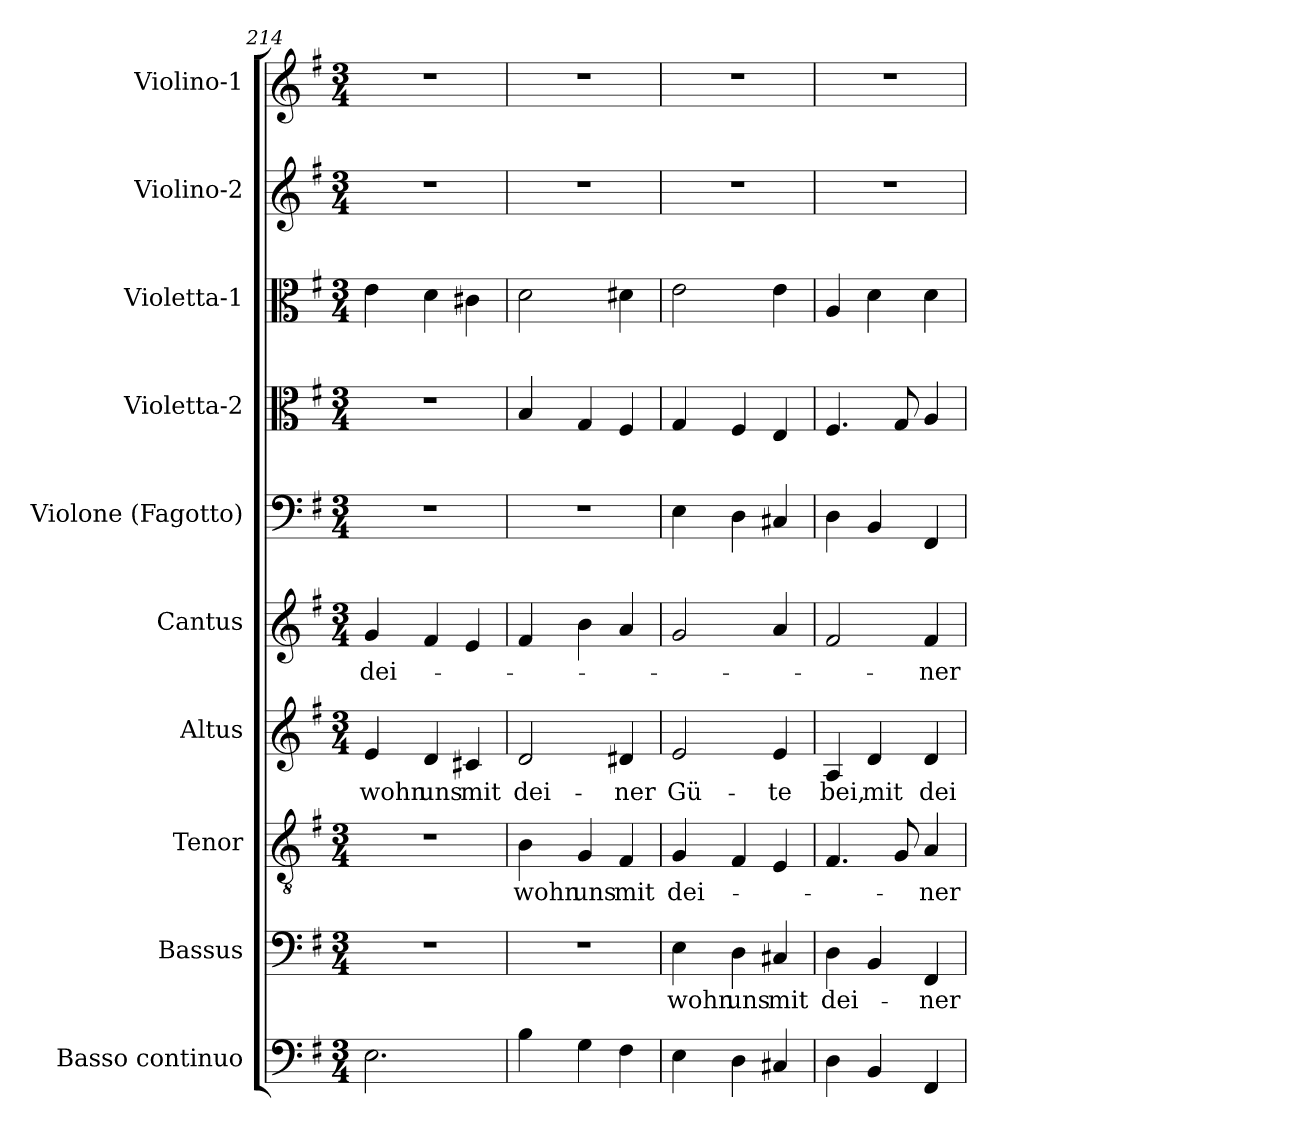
**kern	**kern	**text	**kern	**text	**kern	**text	**kern	**text	**kern	**kern	**kern	**kern	**kern
*part10	*part9	*part9	*part8	*part8	*part7	*part7	*part6	*part6	*part5	*part4	*part3	*part2	*part1
*staff10	*staff9	*staff9	*staff8	*staff8	*staff7	*staff7	*staff6	*staff6	*staff5	*staff4	*staff3	*staff2	*staff1
*I"Basso continuo	*I"Bassus	*	*I"Tenor	*	*I"Altus	*	*I"Cantus	*	*I"Violone (Fagotto)	*I"Violetta-2	*I"Violetta-1	*I"Violino-2	*I"Violino-1
*I'BC2	*I'B	*	*I'T	*	*I'A	*	*I'C	*	*I'Vn	*I'Va2	*I'Va1	*I'Vi2	*I'Vi1
*clefF4	*clefF4	*	*clefGv2	*	*clefG2	*	*clefG2	*	*clefF4	*clefC3	*clefC3	*clefG2	*clefG2
*k[f#]	*k[f#]	*	*k[f#]	*	*k[f#]	*	*k[f#]	*	*k[f#]	*k[f#]	*k[f#]	*k[f#]	*k[f#]
*G:	*G:	*	*G:	*	*G:	*	*G:	*	*G:	*G:	*G:	*G:	*G:
*M3/4	*M3/4	*	*M3/4	*	*M3/4	*	*M3/4	*	*M3/4	*M3/4	*M3/4	*M3/4	*M3/4
=214	=214	=214	=214	=214	=214	=214	=214	=214	=214	=214	=214	=214	=214
!	!	!	!	!	!	!LO:LY:b	!	!	!	!	!	!	!
!	!	!	!	!	!	!	!	!LO:LY:b	!	!	!	!	!
2.E\	2.r	.	2.r	.	4e/	wohn	4g/	dei-	2.r	2.r	4e\	2.r	2.r
!	!	!	!	!	!	!LO:LY:b	!	!	!	!	!	!	!
.	.	.	.	.	4d/	uns	4f#/	.	.	.	4d\	.	.
!	!	!	!	!	!	!LO:LY:b	!	!	!	!	!	!	!
.	.	.	.	.	4c#X/	mit	4e/	.	.	.	4c#X\	.	.
!!LO:LB:g=z
=215	=215	=215	=215	=215	=215	=215	=215	=215	=215	=215	=215	=215	=215
!	!	!	!	!LO:LY:b	!	!	!	!	!	!	!	!	!
!	!	!	!	!	!	!LO:LY:b	!	!	!	!	!	!	!
4B\	2.r	.	4B\	wohn	2d/	dei-	4f#/	.	2.r	4B/	2d\	2.r	2.r
!	!	!	!	!LO:LY:b	!	!	!	!	!	!	!	!	!
4G\	.	.	4G/	uns	.	.	4b\	.	.	4G/	.	.	.
!	!	!	!	!LO:LY:b	!	!	!	!	!	!	!	!	!
!	!	!	!	!	!	!LO:LY:b	!	!	!	!	!	!	!
4F#\	.	.	4F#/	mit	4d#X/	-ner	4a/	.	.	4F#/	4d#X\	.	.
=216	=216	=216	=216	=216	=216	=216	=216	=216	=216	=216	=216	=216	=216
!	!	!LO:LY:b	!	!	!	!	!	!	!	!	!	!	!
!	!	!	!	!LO:LY:b	!	!	!	!	!	!	!	!	!
!	!	!	!	!	!	!LO:LY:b	!	!	!	!	!	!	!
4E\	4E\	wohn	4G/	dei-	2e/	Gü-	2g/	.	4E\	4G/	2e\	2.r	2.r
!	!	!LO:LY:b	!	!	!	!	!	!	!	!	!	!	!
4D\	4D\	uns	4F#/	.	.	.	.	.	4D\	4F#/	.	.	.
!	!	!LO:LY:b	!	!	!	!	!	!	!	!	!	!	!
!	!	!	!	!	!	!LO:LY:b	!	!	!	!	!	!	!
4C#X/	4C#X/	mit	4E/	.	4e/	-te	4a/	.	4C#X/	4E/	4e\	.	.
=217	=217	=217	=217	=217	=217	=217	=217	=217	=217	=217	=217	=217	=217
!	!	!LO:LY:b	!	!	!	!	!	!	!	!	!	!	!
!	!	!	!	!	!	!LO:LY:b	!	!	!	!	!	!	!
4D\	4D\	dei-	4.F#/	.	4A/	bei,	2f#/	.	4D\	4.F#/	4A/	2.r	2.r
!	!	!	!	!	!	!LO:LY:b	!	!	!	!	!	!	!
4BB/	4BB/	.	.	.	4d/	mit	.	.	4BB/	.	4d\	.	.
.	.	.	8G/	.	.	.	.	.	.	8G/	.	.	.
!	!	!LO:LY:b	!	!	!	!	!	!	!	!	!	!	!
!	!	!	!	!LO:LY:b	!	!	!	!	!	!	!	!	!
!	!	!	!	!	!	!LO:LY:b	!	!	!	!	!	!	!
!	!	!	!	!	!	!	!	!LO:LY:b	!	!	!	!	!
4FF#/	4FF#/	-ner	4A/	-ner	4d/	dei-	4f#/	-ner	4FF#/	4A/	4d\	.	.
=	=	=	=	=	=	=	=	=	=	=	=	=	=
*-	*-	*-	*-	*-	*-	*-	*-	*-	*-	*-	*-	*-	*-
